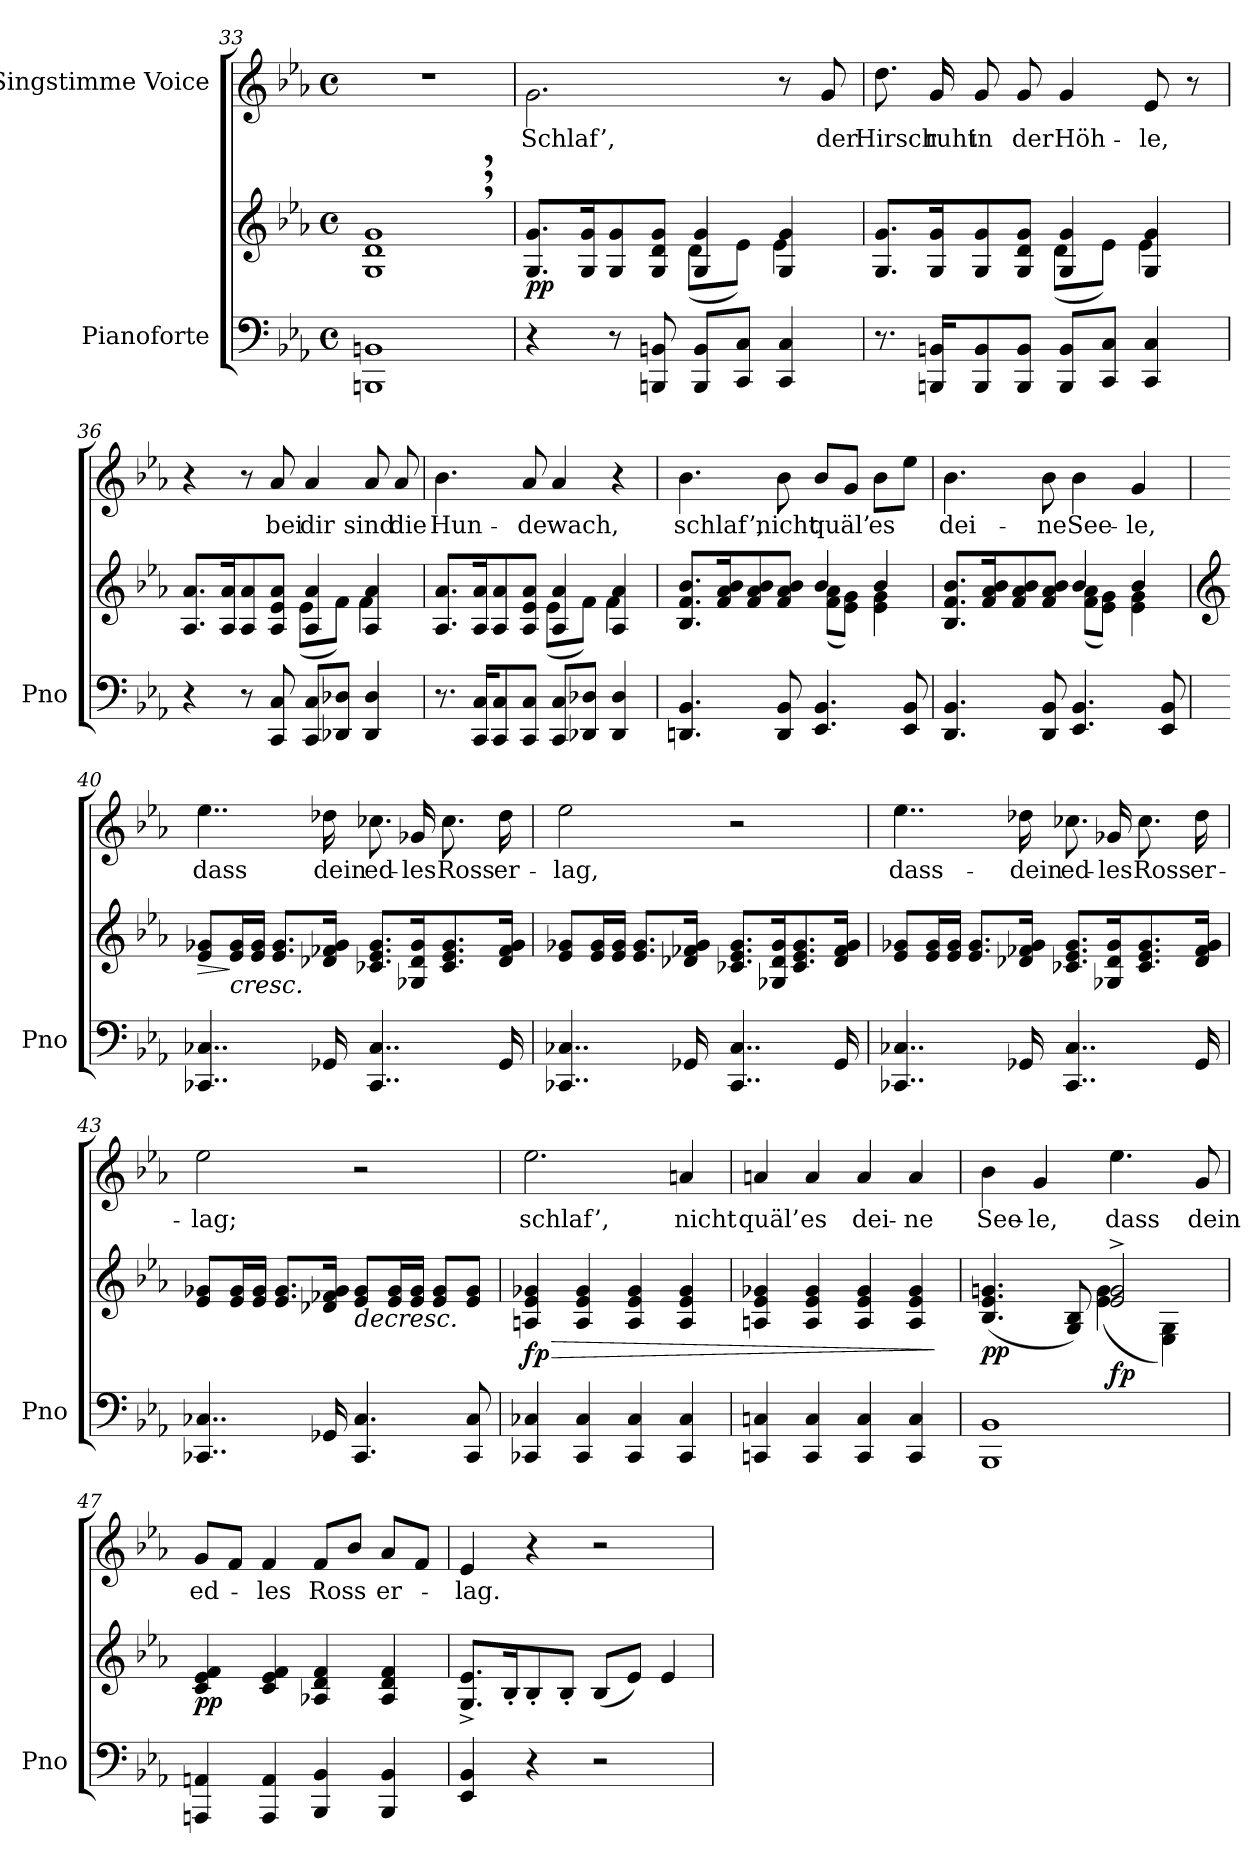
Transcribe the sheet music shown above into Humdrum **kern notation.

**kern	**kern	**dynam	**kern	**text
*part2	*part2	*part2	*part1	*part1
*staff3	*staff2	*staff2/3	*staff1	*staff1
*I"Pianoforte	*	*	*I"Singstimme Voice	*
*I'Pno	*	*	*	*
*clefF4	*clefG2	*	*clefG2	*
*k[b-e-a-]	*k[b-e-a-]	*	*k[b-e-a-]	*
*M4/4	*M4/4	*	*M4/4	*
*met(c)	*met(c)	*	*met(c)	*
=33	=33	=33	=33	=33
1BBBn 1BBn	1G, 1d, 1g,	.	1r	.
=34	=34	=34	=34	=34
*	*^	*	*	*
!	!	!	!LO:DY:b	!	!LO:LY:b
4r	8.G/ 8.g/L	2ryy	pp	2.g\	Schlaf’,
.	16G/ 16g/K	.	.	.	.
8r	8G/ 8g/	.	.	.	.
8BBBn/ 8BBn/	8G/ 8d/ 8g/J	.	.	.	.
8BBB/ 8BB/L	4G/ 4g/	(8d\L	.	.	.
8CC/ 8C/J	.	8e-\J)	.	.	.
4CC/ 4C/	4G/ 4g/	4e-\	.	8r	.
!	!	!	!	!	!LO:LY:b
.	.	.	.	8g/	der
=35	=35	=35	=35	=35	=35
!	!	!	!	!	!LO:LY:b
8.r	8.G/ 8.g/L	2ryy	.	8.dd\	Hirsch
!	!	!	!	!	!LO:LY:b
16BBBn/ 16BBn/KL	16G/ 16g/K	.	.	16g/	ruht
!	!	!	!	!	!LO:LY:b
8BBB/ 8BB/	8G/ 8g/	.	.	8g/	in
!	!	!	!	!	!LO:LY:b
8BBB/ 8BB/J	8G/ 8d/ 8g/J	.	.	8g/	der
!	!	!	!	!	!LO:LY:b
8BBB/ 8BB/L	4G/ 4g/	(8d\L	.	4g/	Höh-
8CC/ 8C/J	.	8e-\J)	.	.	.
!	!	!	!	!	!LO:LY:b
4CC/ 4C/	4G/ 4g/	4e-\	.	8e-/	-le,
.	.	.	.	8r	.
=36	=36	=36	=36	=36	=36
4r	8.A-/ 8.a-/L	2ryy	.	4r	.
.	16A-/ 16a-/K	.	.	.	.
8r	8A-/ 8a-/	.	.	8r	.
!	!	!	!	!	!LO:LY:b
8CC/ 8C/	8A-/ 8e-/ 8a-/J	.	.	8a-/	bei
!	!	!	!	!	!LO:LY:b
8CC/ 8C/L	4A-/ 4a-/	(8e-\L	.	4a-/	dir
8DD-X/ 8D-X/J	.	8f\J)	.	.	.
!	!	!	!	!	!LO:LY:b
4DD-/ 4D-/	4A-/ 4a-/	4f\	.	8a-/	sind
!	!	!	!	!	!LO:LY:b
.	.	.	.	8a-/	die
!!LO:PB:g=z
=37	=37	=37	=37	=37	=37
!	!	!	!	!	!LO:LY:b
8.r	8.A-/ 8.a-/L	2ryy	.	4.b-\	Hun-
16CC/ 16C/KL	16A-/ 16a-/K	.	.	.	.
8CC/ 8C/	8A-/ 8a-/	.	.	.	.
!	!	!	!	!	!LO:LY:b
8CC/ 8C/J	8A-/ 8e-/ 8a-/J	.	.	8a-/	-de
!	!	!	!	!	!LO:LY:b
8CC/ 8C/L	4A-/ 4a-/	(8e-\L	.	4a-/	wach,
8DD-X/ 8D-X/J	.	8f\J)	.	.	.
4DD-/ 4D-/	4A-/ 4a-/	4f\	.	4r	.
=38	=38	=38	=38	=38	=38
!	!	!	!	!	!LO:LY:b
4.DDn/ 4.BB-/	8.B-/ 8.f/ 8.b-/L	2ryy	.	4.b-\	schlaf’,
.	16f/ 16a-/ 16b-/K	.	.	.	.
.	8f/ 8a-/ 8b-/	.	.	.	.
!	!	!	!	!	!LO:LY:b
8DD/ 8BB-/	8f/ 8a-/ 8b-/J	.	.	8b-\	nicht
!	!	!	!	!	!LO:LY:b
4.EE-/ 4.BB-/	4b-/	(8f\ 8a-\L	.	8b-/L	quäl’
.	.	8e-\ 8g\J)	.	8g/J	.
!	!	!	!	!	!LO:LY:b
.	4b-/	4e-\ 4g\	.	8b-\L	es
8EE-/ 8BB-/	.	.	.	8ee-\J	.
=39	=39	=39	=39	=39	=39
!	!	!	!	!	!LO:LY:b
4.DD/ 4.BB-/	8.B-/ 8.f/ 8.b-/L	2ryy	.	4.b-\	dei-
.	16f/ 16a-/ 16b-/K	.	.	.	.
.	8f/ 8a-/ 8b-/	.	.	.	.
!	!	!	!	!	!LO:LY:b
8DD/ 8BB-/	8f/ 8a-/ 8b-/J	.	.	8b-\	-ne
!	!	!	!	!	!LO:LY:b
4.EE-/ 4.BB-/	4b-/	(8f\ 8a-\L	.	4b-\	See-
.	.	8e-\ 8g\J)	.	.	.
!	!	!	!	!	!LO:LY:b
.	4b-/	4e-\ 4g\	.	4g/	-le,
8EE-/ 8BB-/	.	.	.	.	.
*	*v	*v	*	*	*
!!LO:PB:g=z
=40	=40	=40	=40	=40
*	*clefG2	*	*	*
!	!	!LO:HP:b	!	!LO:LY:b
4..CC-X/ 4..C-X/	8e-/ 8g-X/L	>	4..ee-\	dass
!	!LO:TX:b:i:t=cresc.	!	!	!
.	16e-/ 16g-/L	]	.	.
.	16e-/ 16g-/JJ	.	.	.
.	8.e-/ 8.g-/L	.	.	.
!	!	!	!	!LO:LY:b
16GG-X/	16d-X/ 16f-X/ 16g-/Jk	.	16dd-X\	dein
!	!	!	!	!LO:LY:b
4..CC-/ 4..C-/	8.c-X/ 8.e-/ 8.g-/L	.	8.cc-X\	ed-
!	!	!	!	!LO:LY:b
.	16G-X/ 16d-/ 16g-/K	.	16g-X/	-les
!	!	!	!	!LO:LY:b
.	8.c-/ 8.e-/ 8.g-/	.	8.cc-\	Ross
!	!	!	!	!LO:LY:b
16GG-/	16d-/ 16f-/ 16g-/Jk	.	16dd-\	er-
=41	=41	=41	=41	=41
!	!	!	!	!LO:LY:b
4..CC-X/ 4..C-X/	8e-/ 8g-X/L	.	2ee-\	-lag,
.	16e-/ 16g-/L	.	.	.
.	16e-/ 16g-/JJ	.	.	.
.	8.e-/ 8.g-/L	.	.	.
16GG-X/	16d-X/ 16f-X/ 16g-/Jk	.	.	.
4..CC-/ 4..C-/	8.c-X/ 8.e-/ 8.g-/L	.	2r	.
.	16G-X/ 16d-/ 16g-/K	.	.	.
.	8.c-/ 8.e-/ 8.g-/	.	.	.
16GG-/	16d-/ 16f-/ 16g-/Jk	.	.	.
=42	=42	=42	=42	=42
!	!	!	!	!LO:LY:b
4..CC-X/ 4..C-X/	8e-/ 8g-X/L	.	4..ee-\	dass-
.	16e-/ 16g-/L	.	.	.
.	16e-/ 16g-/JJ	.	.	.
.	8.e-/ 8.g-/L	.	.	.
!	!	!	!	!LO:LY:b
16GG-X/	16d-X/ 16f-X/ 16g-/Jk	.	16dd-X\	-dein
!	!	!	!	!LO:LY:b
4..CC-/ 4..C-/	8.c-X/ 8.e-/ 8.g-/L	.	8.cc-X\	ed-
!	!	!	!	!LO:LY:b
.	16G-X/ 16d-/ 16g-/K	.	16g-X/	-les
!	!	!	!	!LO:LY:b
.	8.c-/ 8.e-/ 8.g-/	.	8.cc-\	Ross
!	!	!	!	!LO:LY:b
16GG-/	16d-/ 16f-/ 16g-/Jk	.	16dd-\	er-
!!LO:LB:g=z
=43	=43	=43	=43	=43
!	!	!	!	!LO:LY:b
4..CC-X/ 4..C-X/	8e-/ 8g-X/L	.	2ee-\	-lag;
.	16e-/ 16g-/L	.	.	.
.	16e-/ 16g-/JJ	.	.	.
.	8.e-/ 8.g-/L	.	.	.
16GG-X/	16d-X/ 16f-X/ 16g-/Jk	.	.	.
!	!LO:TX:b:i:t=decresc.	!	!	!
4.CC-/ 4.C-/	8e-/ 8g-/L	.	2r	.
.	16e-/ 16g-/L	.	.	.
.	16e-/ 16g-/JJ	.	.	.
.	8e-/ 8g-/L	.	.	.
8CC-/ 8C-/	8e-/ 8g-/J	.	.	.
=44	=44	=44	=44	=44
!	!	!LO:HP:b	!	!LO:LY:b
!	!	!LO:DY:n=1:b	!	!
4CC-X/ 4C-X/	4An/ 4e-/ 4g-X/	> fp	2.ee-\	schlaf’,
4CC-/ 4C-/	4A/ 4e-/ 4g-/	.	.	.
4CC-/ 4C-/	4A/ 4e-/ 4g-/	.	.	.
!	!	!	!	!LO:LY:b
4CC-/ 4C-/	4A/ 4e-/ 4g-/	.	4an/	nicht
=45	=45	=45	=45	=45
!	!	!	!	!LO:LY:b
4CCn/ 4Cn/	4An/ 4e-/ 4g-X/	.	4an/	quäl’
!	!	!	!	!LO:LY:b
4CC/ 4C/	4A/ 4e-/ 4g-/	.	4a/	es
!	!	!	!	!LO:LY:b
4CC/ 4C/	4A/ 4e-/ 4g-/	.	4a/	dei-
!	!	!	!	!LO:LY:b
4CC/ 4C/	4A/ 4e-/ 4g-/	.	4a/	-ne
.	.	]	.	.
=46	=46	=46	=46	=46
*	*^	*	*	*
!	!	!	!LO:DY:b	!	!LO:LY:b
1BBB- 1BB-	(>4.B-/ 4.e-/ 4.gn/	2ryy	pp	4b-\	See-
!	!	!	!	!	!LO:LY:b
.	.	.	.	4g/	-le,
.	8G/ 8B-/)	.	.	.	.
!	!	!	!LO:DY:b	!	!LO:LY:b
.	2e-/^ 2g/^	(4e-\ 4g\	fp	4.ee-\	dass
.	.	4E-\ 4G\)	.	.	.
!	!	!	!	!	!LO:LY:b
.	.	.	.	8g/	dein
*	*v	*v	*	*	*
!!LO:LB:g=z
=47	=47	=47	=47	=47
!	!	!LO:DY:b	!	!LO:LY:b
4AAAn/ 4AAn/	4c/ 4e-/ 4f/	pp	8g/L	ed-
.	.	.	8f/J	.
!	!	!	!	!LO:LY:b
4AAA/ 4AA/	4c/ 4e-/ 4f/	.	4f/	-les
!	!	!	!	!LO:LY:b
4BBB-/ 4BB-/	4A-X/ 4d/ 4f/	.	8f/L	Ross
.	.	.	8b-/J	.
!	!	!	!	!LO:LY:b
4BBB-/ 4BB-/	4A-/ 4d/ 4f/	.	8a-/L	er-
.	.	.	8f/J	.
=48	=48	=48	=48	=48
!	!	!	!	!LO:LY:b
4EE-/ 4BB-/	8.G/^ 8.e-/^L	.	4e-/	-lag.
.	16B-'/K	.	.	.
4r	8B-'/	.	4r	.
.	8B-'/J	.	.	.
2r	(8B-/L	.	2r	.
.	8e-/J)	.	.	.
.	4e-/	.	.	.
=	=	=	=	=
*-	*-	*-	*-	*-
